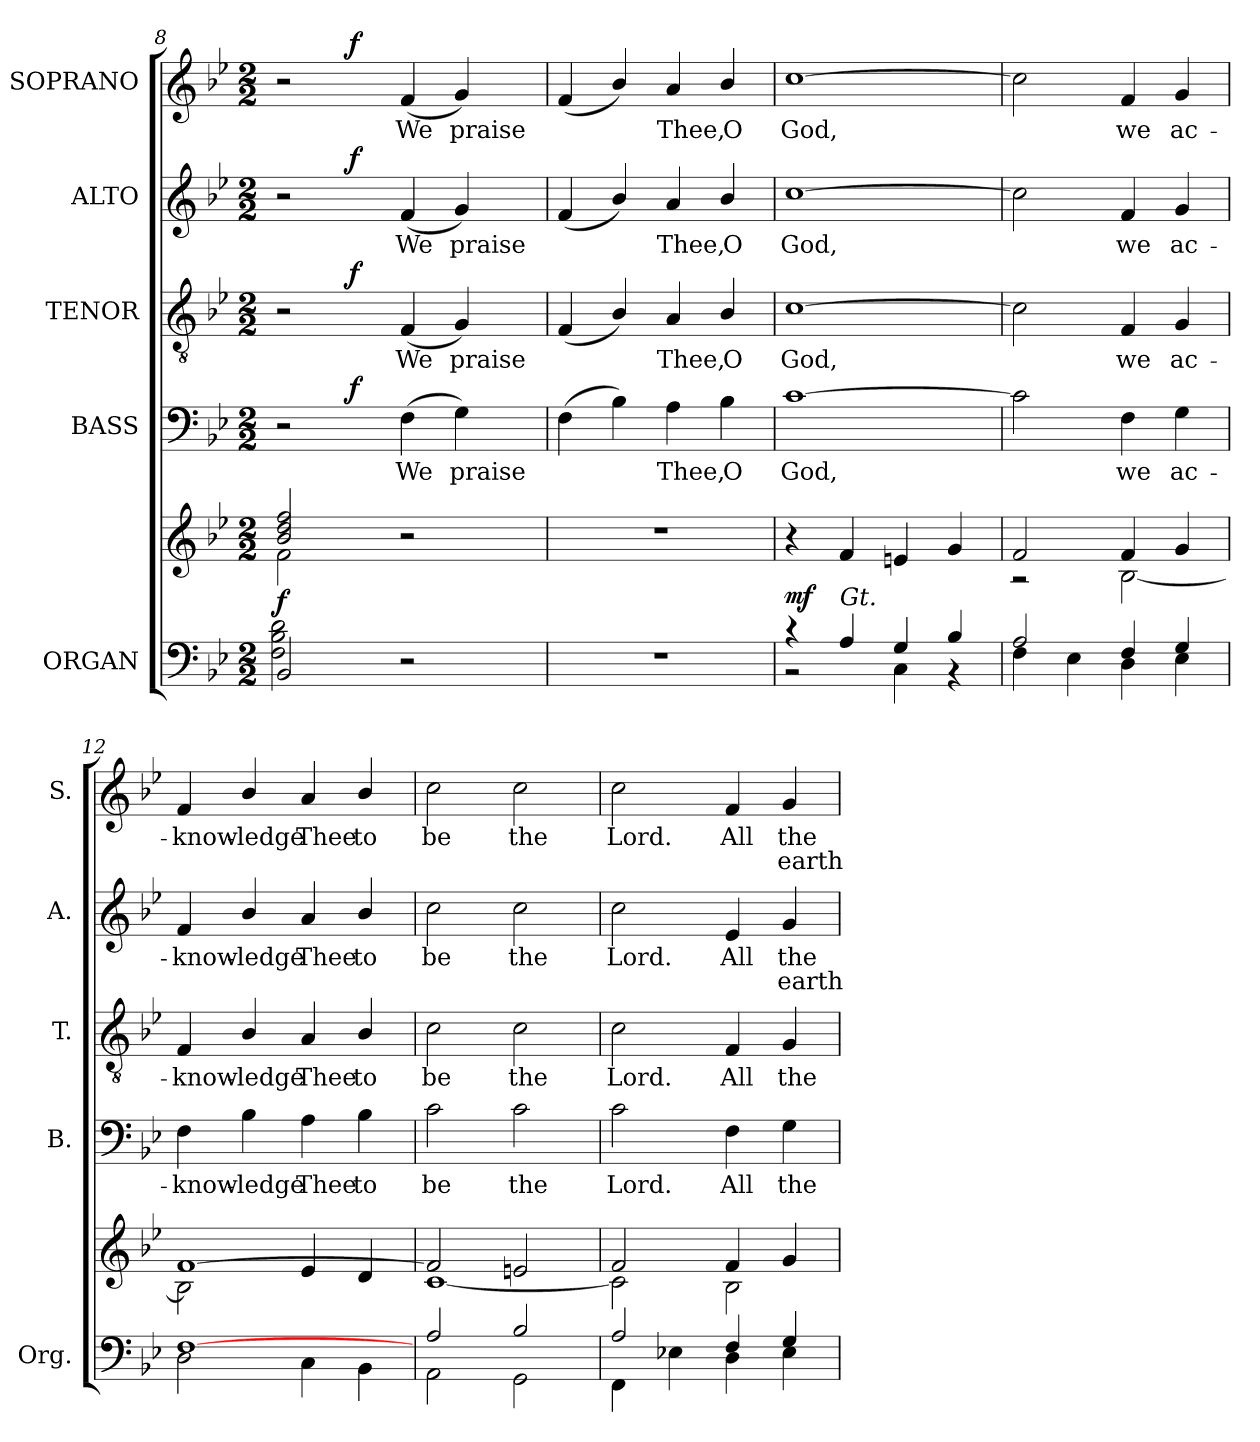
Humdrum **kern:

**kern	**kern	**dynam	**kern	**text	**dynam	**kern	**text	**dynam	**kern	**text	**text	**dynam	**kern	**text	**text	**dynam
*part5	*part5	*part5	*part4	*part4	*part4	*part3	*part3	*part3	*part2	*part2	*part2	*part2	*part1	*part1	*part1	*part1
*staff6	*staff5	*staff5/6	*staff4	*staff4	*staff4	*staff3	*staff3	*staff3	*staff2	*staff2	*staff2	*staff2	*staff1	*staff1	*staff1	*staff1
*I"ORGAN	*	*	*I"BASS	*	*	*I"TENOR	*	*	*I"ALTO	*	*	*	*I"SOPRANO	*	*	*
*I'Org.	*	*	*I'B.	*	*	*I'T.	*	*	*I'A.	*	*	*	*I'S.	*	*	*
!!LO:LB:g=z
*clefF4	*clefG2	*	*clefF4	*	*	*clefGv2	*	*	*clefG2	*	*	*	*clefG2	*	*	*
*	*	*	*	*	*	*ITrd7c12	*	*	*	*	*	*	*	*	*	*
*k[b-e-]	*k[b-e-]	*	*k[b-e-]	*	*	*k[b-e-]	*	*	*k[b-e-]	*	*	*	*k[b-e-]	*	*	*
*B-:	*B-:	*	*B-:	*	*	*B-:	*	*	*B-:	*	*	*	*B-:	*	*	*
*M2/2	*M2/2	*	*M2/2	*	*	*M2/2	*	*	*M2/2	*	*	*	*M2/2	*	*	*
=8	=8	=8	=8	=8	=8	=8	=8	=8	=8	=8	=8	=8	=8	=8	=8	=8
*^	*^	*	*^	*	*	*^	*	*	*^	*	*	*	*^	*	*	*
2BB-i/	2Fi\ 2B-i 2di	2b-i/ 2ddi 2ffi	2fi\	f	2r	4ryy	.	.	2r	4ryy	.	.	2r	4ryy	.	.	.	2r	4ryy	.	.	.
.	.	.	.	.	.	64ryy	.	.	.	64ryy	.	.	.	64ryy	.	.	.	.	64ryy	.	.	.
.	.	.	.	.	.	128ryy	.	.	.	128ryy	.	.	.	128ryy	.	.	.	.	128ryy	.	.	.
.	.	.	.	.	.	512ryy	.	.	.	512ryy	.	.	.	512ryy	.	.	.	.	512ryy	.	.	.
.	.	.	.	.	.	2ryy	.	f	.	2ryy	.	f	.	2ryy	.	.	f	.	2ryy	.	.	f
!	!	!	!	!	!	!	!LO:LY:b:color=#000000	!	!	!	!	!	!	!	!	!	!	!	!	!	!	!
!	!	!	!	!	!	!	!	!	!	!	!LO:LY:b:color=#000000	!	!	!	!	!	!	!	!	!	!	!
!	!	!	!	!	!	!	!	!	!	!	!	!	!	!	!LO:LY:b:color=#000000	!	!	!	!	!	!	!
!	!	!	!	!	!	!	!	!	!	!	!	!	!	!	!	!	!	!	!	!LO:LY:b:color=#000000	!	!
2ryy	2r	2r	2ryy	.	(4Fi\	.	We	.	(4FFi/	.	We	.	(4fi/	.	We	.	.	(4fi/	.	We	.	.
!	!	!	!	!	!	!	!LO:LY:b:color=#000000	!	!	!	!	!	!	!	!	!	!	!	!	!	!	!
!	!	!	!	!	!	!	!	!	!	!	!LO:LY:b:color=#000000	!	!	!	!	!	!	!	!	!	!	!
!	!	!	!	!	!	!	!	!	!	!	!	!	!	!	!LO:LY:b:color=#000000	!	!	!	!	!	!	!
!	!	!	!	!	!	!	!	!	!	!	!	!	!	!	!	!	!	!	!	!LO:LY:b:color=#000000	!	!
.	.	.	.	.	4Gi\)	.	praise	.	4GGi/)	.	praise	.	4gi/)	.	praise	.	.	4gi/)	.	praise	.	.
.	.	.	.	.	.	8ryy	.	.	.	8ryy	.	.	.	8ryy	.	.	.	.	8ryy	.	.	.
.	.	.	.	.	.	16ryy	.	.	.	16ryy	.	.	.	16ryy	.	.	.	.	16ryy	.	.	.
.	.	.	.	.	.	32ryy	.	.	.	32ryy	.	.	.	32ryy	.	.	.	.	32ryy	.	.	.
.	.	.	.	.	.	256.ryy	.	.	.	256.ryy	.	.	.	256.ryy	.	.	.	.	256.ryy	.	.	.
*v	*v	*	*	*	*v	*v	*	*	*v	*v	*	*	*v	*v	*	*	*	*v	*v	*	*	*
*	*v	*v	*	*	*	*	*	*	*	*	*	*	*	*	*	*	*
=9	=9	=9	=9	=9	=9	=9	=9	=9	=9	=9	=9	=9	=9	=9	=9	=9
1r	1r	.	(4Fi\	.	.	(4FFi/	.	.	(4fi/	.	.	.	(4fi/	.	.	.
.	.	.	4B-i\)	.	.	4BB-i/)	.	.	4b-i/)	.	.	.	4b-i/)	.	.	.
!	!	!	!	!LO:LY:b:color=#000000	!	!	!	!	!	!	!	!	!	!	!	!
!	!	!	!	!	!	!	!LO:LY:b:color=#000000	!	!	!	!	!	!	!	!	!
!	!	!	!	!	!	!	!	!	!	!LO:LY:b:color=#000000	!	!	!	!	!	!
!	!	!	!	!	!	!	!	!	!	!	!	!	!	!LO:LY:b:color=#000000	!	!
.	.	.	4Ai\	Thee,	.	4AAi/	Thee,	.	4ai/	Thee,	.	.	4ai/	Thee,	.	.
!	!	!	!	!LO:LY:b:color=#000000	!	!	!	!	!	!	!	!	!	!	!	!
!	!	!	!	!	!	!	!LO:LY:b:color=#000000	!	!	!	!	!	!	!	!	!
!	!	!	!	!	!	!	!	!	!	!LO:LY:b:color=#000000	!	!	!	!	!	!
!	!	!	!	!	!	!	!	!	!	!	!	!	!	!LO:LY:b:color=#000000	!	!
.	.	.	4B-i\	O	.	4BB-i/	O	.	4b-i/	O	.	.	4b-i/	O	.	.
=10	=10	=10	=10	=10	=10	=10	=10	=10	=10	=10	=10	=10	=10	=10	=10	=10
*^	*	*	*	*	*	*	*	*	*	*	*	*	*	*	*	*
!	!	!	!	!	!LO:LY:b:color=#000000	!	!	!	!	!	!	!	!	!	!	!	!
!	!	!	!	!	!	!	!	!LO:LY:b:color=#000000	!	!	!	!	!	!	!	!	!
!	!	!	!	!	!	!	!	!	!	!	!LO:LY:b:color=#000000	!	!	!	!	!	!
!	!	!	!	!	!	!	!	!	!	!	!	!	!	!	!LO:LY:b:color=#000000	!	!
4r	2r	4r	mf	[1ci	God,	.	[1Ci	God,	.	[1cci	God,	.	.	[1cci	God,	.	.
!LO:TX:a:i:t=Gt.	!	!	!	!	!	!	!	!	!	!	!	!	!	!	!	!	!
4Ai/	.	4fi/	.	.	.	.	.	.	.	.	.	.	.	.	.	.	.
4Gi/	4Ci\	4eni/	.	.	.	.	.	.	.	.	.	.	.	.	.	.	.
4B-i/	4r	4gi/	.	.	.	.	.	.	.	.	.	.	.	.	.	.	.
=11	=11	=11	=11	=11	=11	=11	=11	=11	=11	=11	=11	=11	=11	=11	=11	=11	=11
*	*	*^	*	*	*	*	*	*	*	*	*	*	*	*	*	*	*
2Ai/	4Fi\	2fi/	2r	.	2ci\]	.	.	2Ci\]	.	.	2cci\]	.	.	.	2cci\]	.	.	.
.	4E-i\	.	.	.	.	.	.	.	.	.	.	.	.	.	.	.	.	.
!	!	!	!	!	!	!LO:LY:b:color=#000000	!	!	!	!	!	!	!	!	!	!	!	!
!	!	!	!	!	!	!	!	!	!LO:LY:b:color=#000000	!	!	!	!	!	!	!	!	!
!	!	!	!	!	!	!	!	!	!	!	!	!LO:LY:b:color=#000000	!	!	!	!	!	!
!	!	!	!	!	!	!	!	!	!	!	!	!	!	!	!	!LO:LY:b:color=#000000	!	!
4Fi/	4Di\	4fi/	[2B-i\	.	4Fi\	we	.	4FFi/	we	.	4fi/	we	.	.	4fi/	we	.	.
!	!	!	!	!	!	!LO:LY:b:color=#000000	!	!	!	!	!	!	!	!	!	!	!	!
!	!	!	!	!	!	!	!	!	!LO:LY:b:color=#000000	!	!	!	!	!	!	!	!	!
!	!	!	!	!	!	!	!	!	!	!	!	!LO:LY:b:color=#000000	!	!	!	!	!	!
!	!	!	!	!	!	!	!	!	!	!	!	!	!	!	!	!LO:LY:b:color=#000000	!	!
4Gi/	4E-i\	4gi/	.	.	4Gi\	ac-	.	4GGi/	ac-	.	4gi/	ac-	.	.	4gi/	ac-	.	.
=12	=12	=12	=12	=12	=12	=12	=12	=12	=12	=12	=12	=12	=12	=12	=12	=12	=12	=12
!	!	!	!	!	!	!LO:LY:b:color=#000000	!	!	!	!	!	!	!	!	!	!	!	!
!	!	!	!	!	!	!	!	!	!LO:LY:b:color=#000000	!	!	!	!	!	!	!	!	!
!	!	!	!	!	!	!	!	!	!	!	!	!LO:LY:b:color=#000000	!	!	!	!	!	!
!	!	!	!	!	!	!	!	!	!	!	!	!	!	!	!	!LO:LY:b:color=#000000	!	!
[1Fi	2Di\	[1fi	2B-i\]	.	4Fi\	-know-	.	4FFi/	-know-	.	4fi/	-know-	.	.	4fi/	-know-	.	.
!	!	!	!	!	!	!LO:LY:b:color=#000000	!	!	!	!	!	!	!	!	!	!	!	!
!	!	!	!	!	!	!	!	!	!LO:LY:b:color=#000000	!	!	!	!	!	!	!	!	!
!	!	!	!	!	!	!	!	!	!	!	!	!LO:LY:b:color=#000000	!	!	!	!	!	!
!	!	!	!	!	!	!	!	!	!	!	!	!	!	!	!	!LO:LY:b:color=#000000	!	!
.	.	.	.	.	4B-i\	-ledge	.	4BB-i/	-ledge	.	4b-i/	-ledge	.	.	4b-i/	-ledge	.	.
!	!	!	!	!	!	!LO:LY:b:color=#000000	!	!	!	!	!	!	!	!	!	!	!	!
!	!	!	!	!	!	!	!	!	!LO:LY:b:color=#000000	!	!	!	!	!	!	!	!	!
!	!	!	!	!	!	!	!	!	!	!	!	!LO:LY:b:color=#000000	!	!	!	!	!	!
!	!	!	!	!	!	!	!	!	!	!	!	!	!	!	!	!LO:LY:b:color=#000000	!	!
.	4Ci\	.	4e-i/	.	4Ai\	Thee	.	4AAi/	Thee	.	4ai/	Thee	.	.	4ai/	Thee	.	.
!	!	!	!	!	!	!LO:LY:b:color=#000000	!	!	!	!	!	!	!	!	!	!	!	!
!	!	!	!	!	!	!	!	!	!LO:LY:b:color=#000000	!	!	!	!	!	!	!	!	!
!	!	!	!	!	!	!	!	!	!	!	!	!LO:LY:b:color=#000000	!	!	!	!	!	!
!	!	!	!	!	!	!	!	!	!	!	!	!	!	!	!	!LO:LY:b:color=#000000	!	!
.	4BB-i\	.	4di/	.	4B-i\	to	.	4BB-i/	to	.	4b-i/	to	.	.	4b-i/	to	.	.
!!LO:PB:g=z
=13	=13	=13	=13	=13	=13	=13	=13	=13	=13	=13	=13	=13	=13	=13	=13	=13	=13	=13
!	!	!	!	!	!	!LO:LY:b:color=#000000	!	!	!	!	!	!	!	!	!	!	!	!
!	!	!	!	!	!	!	!	!	!LO:LY:b:color=#000000	!	!	!	!	!	!	!	!	!
!	!	!	!	!	!	!	!	!	!	!	!	!LO:LY:b:color=#000000	!	!	!	!	!	!
!	!	!	!	!	!	!	!	!	!	!	!	!	!	!	!	!LO:LY:b:color=#000000	!	!
2Ai/	2AAi\	2fi/]	[1ci	.	2ci\	be	.	2Ci\	be	.	2cci\	be	.	.	2cci\	be	.	.
!	!	!	!	!	!	!LO:LY:b:color=#000000	!	!	!	!	!	!	!	!	!	!	!	!
!	!	!	!	!	!	!	!	!	!LO:LY:b:color=#000000	!	!	!	!	!	!	!	!	!
!	!	!	!	!	!	!	!	!	!	!	!	!LO:LY:b:color=#000000	!	!	!	!	!	!
!	!	!	!	!	!	!	!	!	!	!	!	!	!	!	!	!LO:LY:b:color=#000000	!	!
2B-i/	2GGi\	2eni/	.	.	2ci\	the	.	2Ci\	the	.	2cci\	the	.	.	2cci\	the	.	.
=14	=14	=14	=14	=14	=14	=14	=14	=14	=14	=14	=14	=14	=14	=14	=14	=14	=14	=14
!	!	!	!	!	!	!LO:LY:b:color=#000000	!	!	!	!	!	!	!	!	!	!	!	!
!	!	!	!	!	!	!	!	!	!LO:LY:b:color=#000000	!	!	!	!	!	!	!	!	!
!	!	!	!	!	!	!	!	!	!	!	!	!LO:LY:b:color=#000000	!	!	!	!	!	!
!	!	!	!	!	!	!	!	!	!	!	!	!	!	!	!	!LO:LY:b:color=#000000	!	!
2Ai/	4FFi\	2fi/	2ci\]	.	2ci\	Lord.	.	2Ci\	Lord.	.	2cci\	Lord.	.	.	2cci\	Lord.	.	.
.	4E-Xi\	.	.	.	.	.	.	.	.	.	.	.	.	.	.	.	.	.
!	!	!	!	!	!	!LO:LY:b:color=#000000	!	!	!	!	!	!	!	!	!	!	!	!
!	!	!	!	!	!	!	!	!	!LO:LY:b:color=#000000	!	!	!	!	!	!	!	!	!
!	!	!	!	!	!	!	!	!	!	!	!	!LO:LY:b:color=#000000	!	!	!	!	!	!
!	!	!	!	!	!	!	!	!	!	!	!	!	!	!	!	!LO:LY:b:color=#000000	!	!
4Fi/	4Di\	4fi/	2B-i\	.	4Fi\	All	.	4FFi/	All	.	4e-i/	All	.	.	4fi/	All	.	.
!	!	!	!	!	!	!LO:LY:b:color=#000000	!	!	!	!	!	!	!	!	!	!	!	!
!	!	!	!	!	!	!	!	!	!LO:LY:b:color=#000000	!	!	!	!	!	!	!	!	!
!	!	!	!	!	!	!	!	!	!	!	!	!LO:LY:b:color=#000000	!LO:LY:b:color=#000000	!	!	!	!	!
!	!	!	!	!	!	!	!	!	!	!	!	!	!	!	!	!LO:LY:b:color=#000000	!LO:LY:b:color=#000000	!
4Gi/	4E-i\	4gi/	.	.	4Gi\	the	.	4GGi/	the	.	4gi/	the	earth	.	4gi/	the	earth	.
*v	*v	*	*	*	*	*	*	*	*	*	*	*	*	*	*	*	*	*
*	*v	*v	*	*	*	*	*	*	*	*	*	*	*	*	*	*	*
=	=	=	=	=	=	=	=	=	=	=	=	=	=	=	=	=
*-	*-	*-	*-	*-	*-	*-	*-	*-	*-	*-	*-	*-	*-	*-	*-	*-
